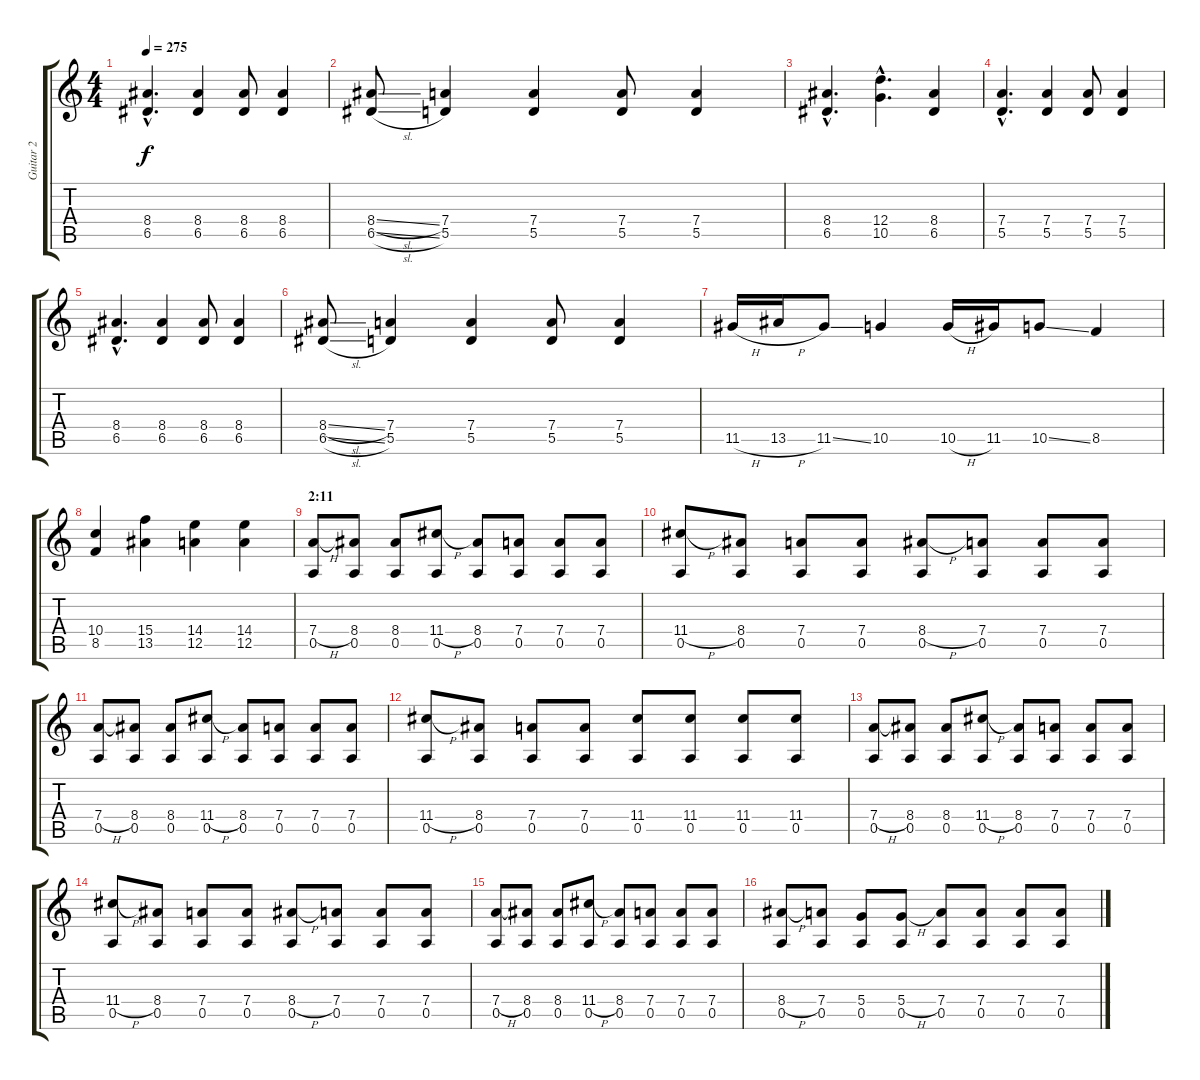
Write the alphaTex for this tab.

\track ("Guitar 2" "Guitar 2") {instrument distortionguitar}
\staff {score tabs}
\tuning (E4 B3 G3 D3 A2 E2) {hide}
\ts (4 4)
\tempo 275
\clef g2
\ks c
(8.4{hac} 6.5{hac}).4{d dy f} (8.4 6.5).4 (8.4 6.5).8 (8.4 6.5).4 |
(8.4{sl} 6.5{sl}).8 (7.4 5.5).4 (7.4 5.5).4 (7.4 5.5).8 (7.4 5.5).4 |
(8.4{hac} 6.5{hac}).4{d} (12.4{hac} 10.5{hac}).4{d} (8.4 6.5).4 |
(7.4{hac} 5.5{hac}).4{d} (7.4 5.5).4 (7.4 5.5).8 (7.4 5.5).4 |
(8.4{hac} 6.5{hac}).4{d} (8.4 6.5).4 (8.4 6.5).8 (8.4 6.5).4 |
(8.4{sl} 6.5{sl}).8 (7.4 5.5).4 (7.4 5.5).4 (7.4 5.5).8 (7.4 5.5).4 |
11.5{h}.16 13.5{h}.16 11.5{ss}.8 10.5.4 10.5{h}.16 11.5.16 10.5{ss}.8 8.5.4 |
(10.4 8.5).4 (15.4 13.5).4 (14.4 12.5).4 (14.4 12.5).4 |
\section ("" "2:11")
(7.4{h} 0.5).8 (8.4 0.5).8 (8.4 0.5).8 (11.4{h} 0.5).8 (8.4 0.5).8 (7.4 0.5).8 (7.4 0.5).8 (7.4 0.5).8 |
(11.4{h} 0.5).8 (8.4 0.5).8 (7.4 0.5).8 (7.4 0.5).8 (8.4{h} 0.5).8 (7.4 0.5).8 (7.4 0.5).8 (7.4 0.5).8 |
(7.4{h} 0.5).8 (8.4 0.5).8 (8.4 0.5).8 (11.4{h} 0.5).8 (8.4 0.5).8 (7.4 0.5).8 (7.4 0.5).8 (7.4 0.5).8 |
(11.4{h} 0.5).8 (8.4 0.5).8 (7.4 0.5).8 (7.4 0.5).8 (11.4 0.5).8 (11.4 0.5).8 (11.4 0.5).8 (11.4 0.5).8 |
(7.4{h} 0.5).8 (8.4 0.5).8 (8.4 0.5).8 (11.4{h} 0.5).8 (8.4 0.5).8 (7.4 0.5).8 (7.4 0.5).8 (7.4 0.5).8 |
(11.4{h} 0.5).8 (8.4 0.5).8 (7.4 0.5).8 (7.4 0.5).8 (8.4{h} 0.5).8 (7.4 0.5).8 (7.4 0.5).8 (7.4 0.5).8 |
(7.4{h} 0.5).8 (8.4 0.5).8 (8.4 0.5).8 (11.4{h} 0.5).8 (8.4 0.5).8 (7.4 0.5).8 (7.4 0.5).8 (7.4 0.5).8 |
(8.4{h} 0.5).8 (7.4 0.5).8 (5.4 0.5).8 (5.4{h} 0.5).8 (7.4 0.5).8 (7.4 0.5).8 (7.4 0.5).8 (7.4 0.5).8
